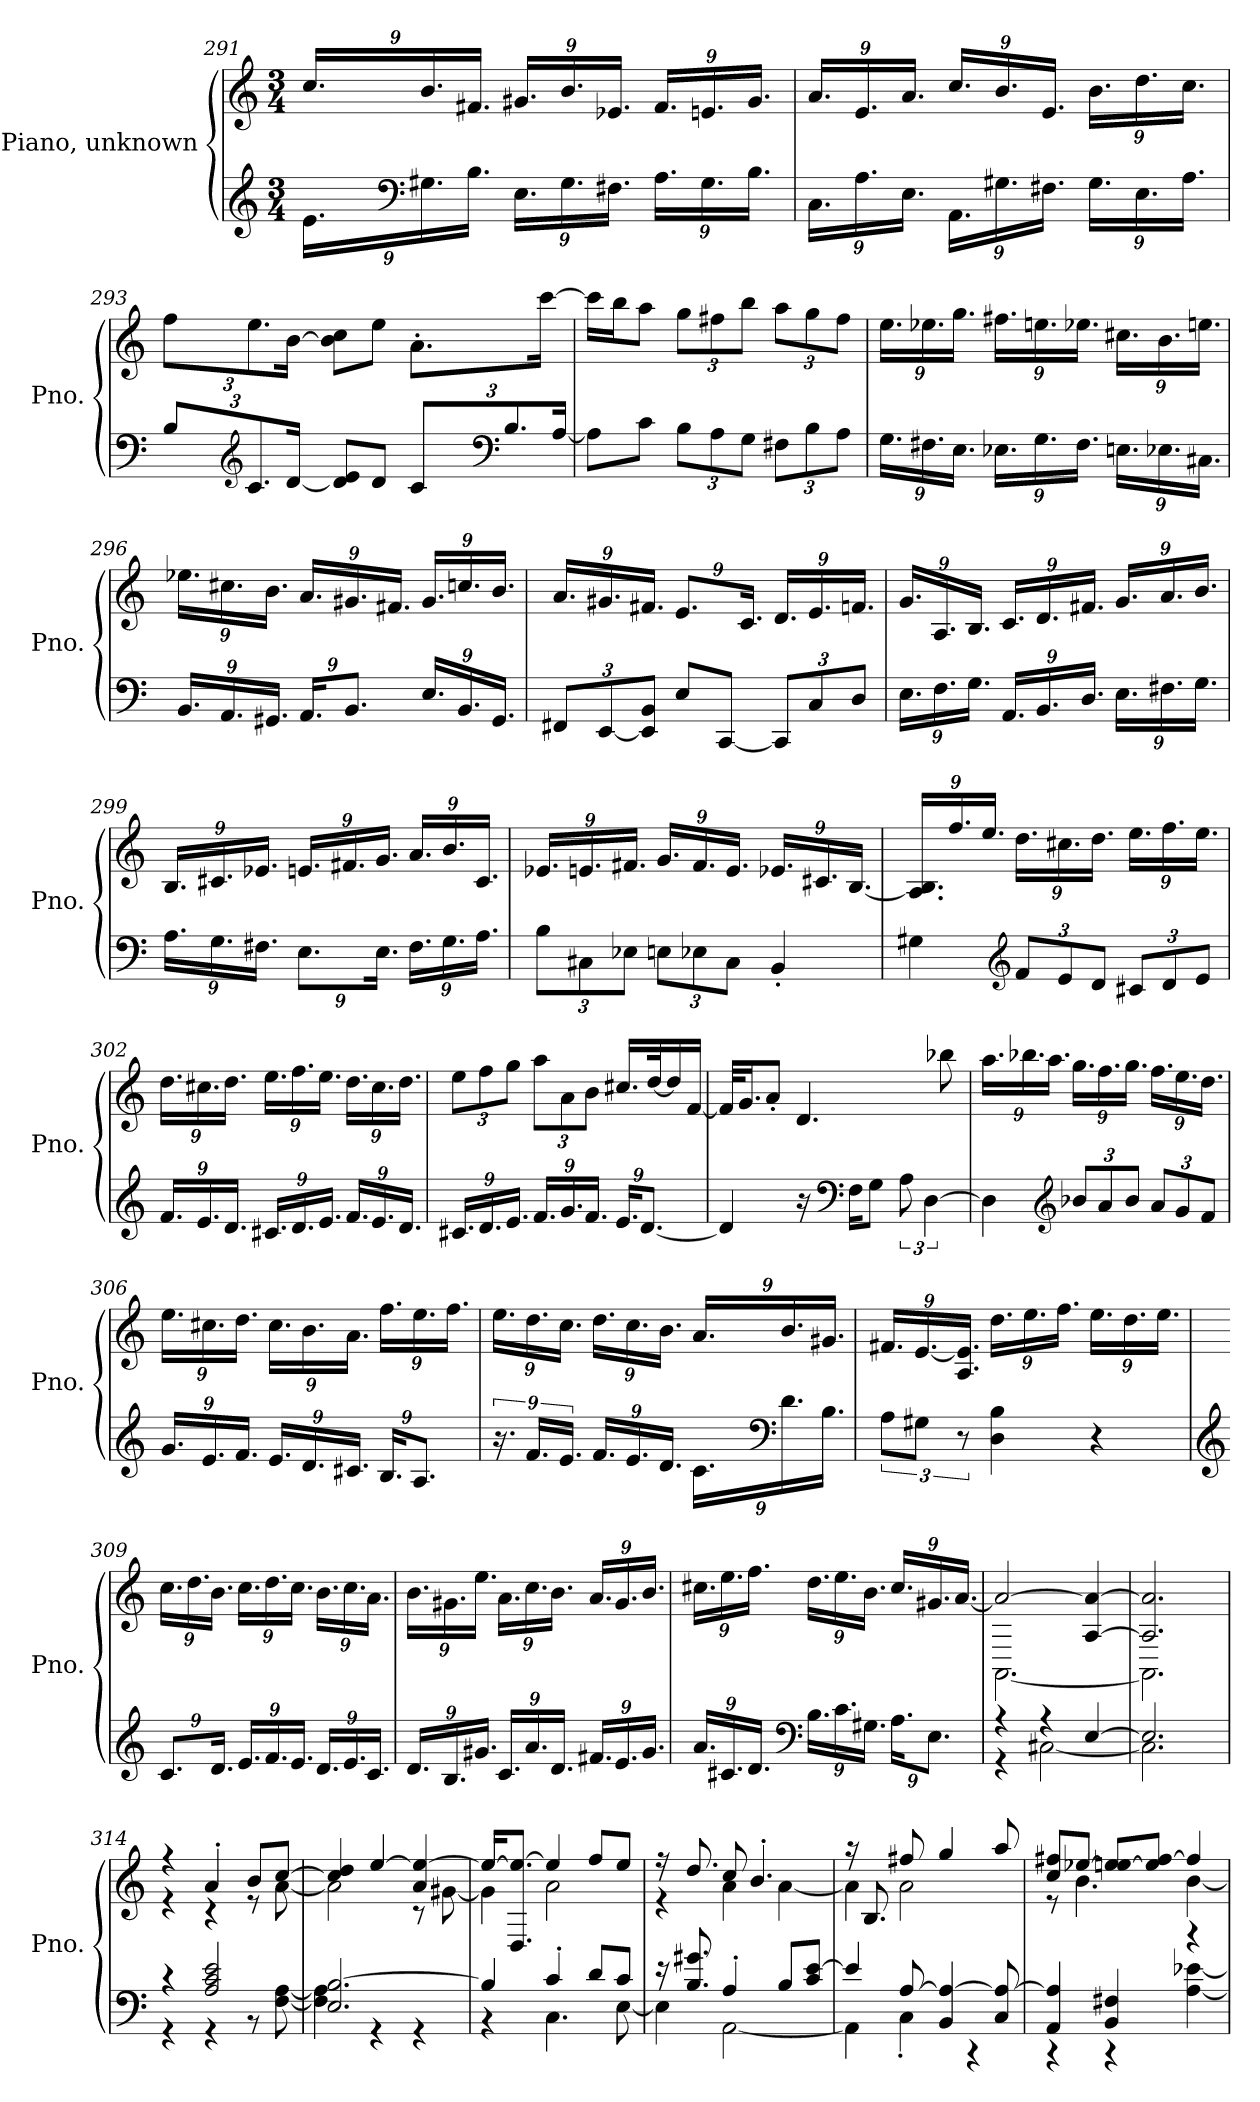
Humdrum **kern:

**kern	**kern
*part1	*part1
*staff2	*staff1
*I"Piano, unknown	*
*I'Pno.	*
*clefG2	*clefG2
*k[]	*k[]
*M3/4	*M3/4
*Xbrackettup	*Xbrackettup
=291	=291
18.e\LL	18.cc/LL
*clefF4	*
18.G#X\	18.b/
18.B\JJ	18.f#X/JJ
18.E\LL	18.g#X/LL
18.G#\	18.b/
18.F#X\JJ	18.e-X/JJ
18.A\LL	18.f#/LL
18.G#\	18.en/
18.B\JJ	18.g#/JJ
=292	=292
18.C\LL	18.a/LL
18.A\	18.e/
18.E\JJ	18.a/JJ
18.AA\LL	18.cc/LL
18.G#X\	18.b/
18.F#X\JJ	18.e/JJ
18.G#\LL	18.b\LL
18.E\	18.dd\
18.A\JJ	18.cc\JJ
!!LO:PB:g=z
=293	=293
12B/L	12ff\L
*clefG2	*
12.c/	12.ee\
[24d/Jk	[24b\Jk
8d/] 8e/L	8b\] 8cc\L
8d/J	8ee\J
12c/L	8.a'\L
*clefF4	*
12.B/	.
.	[16ccc\Jk
[24A/Jk	.
=294	=294
8A\L]	16ccc\LL]
.	16bb\J
8c\J	8aa\J
12B\L	12gg\L
12A\	12ff#X\
12G\J	12bb\J
12F#X\L	12aa\L
12B\	12gg\
12A\J	12ff#\J
=295	=295
18.G\LL	18.ee\LL
18.F#X\	18.ee-X\
18.E\JJ	18.gg\JJ
18.E-X\LL	18.ff#X\LL
18.G\	18.een\
18.F#\JJ	18.ee-X\JJ
18.En\LL	18.cc#X\LL
18.E-X\	18.b\
18.C#X\JJ	18.een\JJ
!!LO:LB:g=z
=296	=296
18.BB/LL	18.ee-X\LL
18.AA/	18.cc#X\
18.GG#X/JJ	18.b\JJ
18.AA/KL	18.a/LL
9.BB/J	18.g#X/
.	18.f#X/JJ
18.E/LL	18.g#/LL
18.BB/	18.ccn/
18.GG#/JJ	18.b/JJ
=297	=297
12FF#X/L	18.a/LL
[12EE/	18.g#X/
12EE/] 12BB/J	18.f#X/JJ
8E/L	9.e/L
[8CC/J	.
.	18.c/Jk
12CC/L]	18.d/LL
12C/	18.e/
12D/J	18.fn/JJ
!!LO:LB:g=z
=298	=298
18.E\LL	18.g/LL
18.F\	18.A/
18.G\JJ	18.B/JJ
18.AA/LL	18.c/LL
18.BB/	18.d/
18.D/JJ	18.f#X/JJ
18.E\LL	18.g/LL
18.F#X\	18.a/
18.G\JJ	18.b/JJ
=299	=299
18.A\LL	18.B/LL
18.G\	18.c#X/
18.F#X\JJ	18.e-X/JJ
9.E\L	18.en/LL
.	18.f#X/
18.E\Jk	18.g/JJ
18.F#\LL	18.a/LL
18.G\	18.b/
18.A\JJ	18.c#/JJ
!!LO:LB:g=z
=300	=300
12B\L	18.e-X/LL
12C#X\	18.en/
12E-X\J	18.f#X/JJ
12En\L	18.g/LL
12E-X\	18.f#/
12C#\J	18.e/JJ
4BB'/	18.e-X/LL
.	18.c#X/
.	[18.B/JJ
=301	=301
4G#X\	18.A/ 18.B/]LL
.	18.ff/
.	18.ee/JJ
*clefG2	*
12f/L	18.dd\LL
12e/	18.cc#X\
12d/J	18.dd\JJ
12c#X/L	18.ee\LL
12d/	18.ff\
12e/J	18.ee\JJ
!!LO:LB:g=z
=302	=302
18.f/LL	18.dd\LL
18.e/	18.cc#X\
18.d/JJ	18.dd\JJ
18.c#X/LL	18.ee\LL
18.d/	18.ff\
18.e/JJ	18.ee\JJ
18.f/LL	18.dd\LL
18.e/	18.cc#\
18.d/JJ	18.dd\JJ
=303	=303
18.c#X/LL	12ee\L
18.d/	12ff\
18.e/JJ	12gg\J
18.f/LL	12aa\L
18.g/	12a\
18.f/JJ	12b\J
18.e/KL	16.cc#X/LL
[9.d/J	.
.	[32dd/K
.	16dd/]
.	[16f/JJ
=304	=304
4d/]	32f/KLL]
.	16.g/J
.	8a'/J
16r	4.d/
*clefF4	*
16F\KL	.
8G\J	.
*brackettup	*
12A\	.
[6D\	.
.	8bb-X\
!!LO:LB:g=z
=305	=305
4D\]	18.aa\LL
.	18.bb-X\
.	18.aa\JJ
*clefG2	*
*Xbrackettup	*
12b-X/L	18.gg\LL
12a/	18.ff\
12b-/J	18.gg\JJ
12a/L	18.ff\LL
12g/	18.ee\
12f/J	18.dd\JJ
=306	=306
18.g/LL	18.ee\LL
18.e/	18.cc#X\
18.f/JJ	18.dd\JJ
18.e/LL	18.cc#\LL
18.d/	18.b\
18.c#X/JJ	18.a\JJ
18.B/KL	18.ff\LL
9.A/J	18.ee\
.	18.ff\JJ
!!LO:PB:g=z
=307	=307
*brackettup	*
18.r	18.ee\LL
18.f/LL	18.dd\
18.e/JJ	18.cc\JJ
18.f/LL	18.dd\LL
18.e/	18.cc\
18.d/JJ	18.b\JJ
18.c\LL	18.a/LL
*clefF4	*
18.d\	18.b/
18.B\JJ	18.g#X/JJ
=308	=308
12A\L	18.f#X/LL
12G#X\J	[18.e/
12r	18.A/ 18.e/]JJ
4D\ 4B\	18.dd\LL
.	18.ee\
.	18.ff\JJ
4r	18.ee\LL
.	18.dd\
.	18.ee\JJ
=309	=309
*clefG2	*
*Xbrackettup	*
9.c/L	18.cc\LL
.	18.dd\
18.d/Jk	18.b\JJ
18.e/LL	18.cc\LL
18.f/	18.dd\
18.e/JJ	18.cc\JJ
18.d/LL	18.b\LL
18.e/	18.cc\
18.c/JJ	18.a\JJ
!!LO:LB:g=z
=310	=310
18.d/LL	18.b\LL
18.B/	18.g#X\
18.g#X/JJ	18.ee\JJ
18.c/LL	18.a\LL
18.a/	18.cc\
18.d/JJ	18.b\JJ
18.f#X/LL	18.a/LL
18.e/	18.g#/
18.g#/JJ	18.b/JJ
=311	=311
18.a/LL	18.cc#X\LL
18.c#X/	18.ee\
18.d/JJ	18.ff\JJ
*clefF4	*
18.B\LL	18.dd\LL
18.c#\	18.ee\
18.G#X\JJ	18.b\JJ
18.A\KL	18.cc#/LL
9.E\J	18.g#X/
.	[18.a/JJ
=312	=312
*^	*^
4r	4r	2a/_	[2.AA\
4r	[2C#X\	.	.
[4E/	.	[4A/ 4a/_	.
=313	=313	=313	=313
2.E/]	2.C#\]	2.A/] 2.a/]	2.AA\]
=314	=314	=314	=314
4r	4r	4r	4r
2A/ 2c/ 2e/	4r	4a'/	4r
.	8r	8b/L	8r
.	[8F\ [8A\	[8cc/J	[8a\
!!LO:LB:g=z	!!
=315	=315	=315	=315
2.E/ [2.B/	4F\] 4A\]	4cc/] 4dd/	2a\]
.	4r	[4ee/	.
.	4r	4a/ 4ee/_	8r
.	.	.	[8g#X\
=316	=316	=316	=316
4B/]	4r	16ee/KL_	4g#\]
.	.	8.D/ 8.ee/_J	.
4c'/	4.C\	4ee/]	2a\
8d/L	.	8ff/L	.
8c/J	[8E\	8ee/J	.
=317	=317	=317	=317
16r	4E\]	16r	4r
8.B/ 8.g#X/	.	8.dd/	.
4A'/	[2AA\	8cc/	4a\
.	.	4.b'/	.
8B/L	.	.	[4a\
8c/ [8e/J	.	.	.
=318	=318	=318	=318
4e/]	4AA\]	16r	4a\]
.	.	8.B/	.
[8A/	4C'\	8ff#X/	2a\
4BB/ 4A/_	.	4gg/	.
.	4r	.	.
8C/ 8A/_	.	8aa/	.
!!LO:LB:g=z	!!
=319	=319	=319	=319
4AA/ 4A/]	4r	8cc/ 8ff#X/L	8r
.	.	[8ee-X/J	4.b\
4BB/ 4F#X/	4r	8ee-/] [8een/L	.
.	.	8ee/] [8ff#/J	.
4r	[4A\ [4e-X\	4ff#/]	[4b\
*v	*v	*	*
*	*v	*v
=	=
*-	*-
